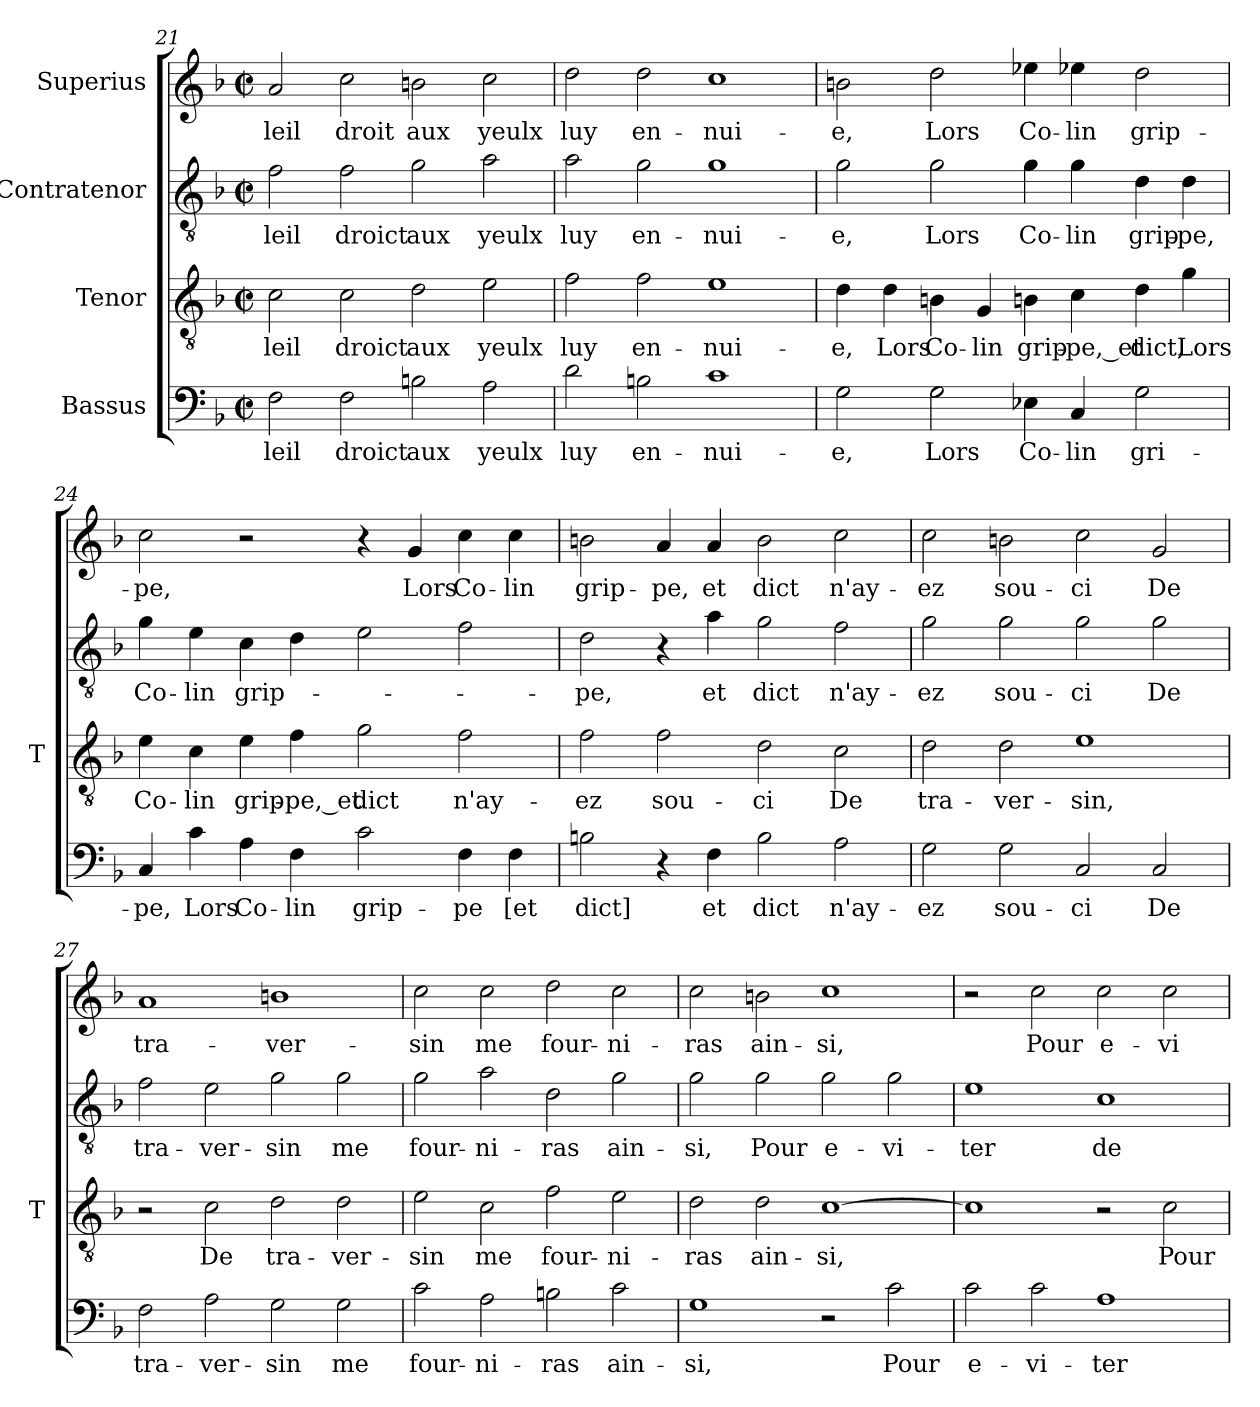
**kern	**text	**kern	**text	**kern	**text	**kern	**text
*part4	*part4	*part3	*part3	*part2	*part2	*part1	*part1
*staff4	*staff4	*staff3	*staff3	*staff2	*staff2	*staff1	*staff1
*I"Bassus	*	*I"Tenor	*	*I"Contratenor	*	*I"Superius	*
*	*	*I'T	*	*	*	*	*
*clefF4	*	*clefGv2	*	*clefGv2	*	*clefG2	*
*k[b-]	*	*k[b-]	*	*k[b-]	*	*k[b-]	*
*F:	*	*F:	*	*F:	*	*F:	*
*M2/2	*	*M2/2	*	*M2/2	*	*M2/2	*
*met(c|)	*	*met(c|)	*	*met(c|)	*	*met(c|)	*
=21	=21	=21	=21	=21	=21	=21	=21
2F	-leil	2c	-leil	2f	-leil	2a	-leil
2F	-droict	2c	-droict	2f	-droict	2cc	-droit
2B	-aux	2d	-aux	2g	-aux	2b	-aux
2A	-yeulx	2e	-yeulx	2a	-yeulx	2cc	-yeulx
=22	=22	=22	=22	=22	=22	=22	=22
2d	-luy	2f	-luy	2a	-luy	2dd	-luy
2B	en-	2f	en-	2g	en-	2dd	en-
1c	nui-	1e	nui-	1g	nui-	1cc	nui-
=23	=23	=23	=23	=23	=23	=23	=23
2G	-e,	4d	-e,	2g	-e,	2b	-e,
.	.	4d	-Lors	.	.	.	.
2G	-Lors	4Bn	Co-	2g	-Lors	2dd	-Lors
.	.	4G	-lin	.	.	.	.
4E-X	Co-	4Bn	grip-	4g	Co-	4ee-X	Co-
4C	-lin	4c	-pe,_et	4g	-lin	4ee-X	-lin
2G	gri-	4d	-dict,	4d	grip-	2dd	grip-
.	.	4g	-Lors	4d	-pe,	.	.
=24	=24	=24	=24	=24	=24	=24	=24
4C	-pe,	4e	Co-	4g	Co-	2cc	-pe,
4c	-Lors	4c	-lin	4e	-lin	.	.
4A	Co-	4e	grip-	4c	grip-	2r	.
4F	-lin	4f	-pe,_et	4d	.	.	.
2c	grip-	2g	-dict	2e	.	4r	.
.	.	.	.	.	.	4g	-Lors
4F	-pe	2f	n'ay-	2f	.	4cc	Co-
4F	-[et	.	.	.	.	4cc	-lin
!!LO:PB:g=z
=25	=25	=25	=25	=25	=25	=25	=25
2B	-dict]	2f	-ez	2d	-pe,	2b	grip-
4r	.	2f	sou-	4r	.	4a	-pe,
4F	-et	.	.	4a	-et	4a	-et
2B	-dict	2d	-ci	2g	-dict	2b	-dict
2A	n'ay-	2c	-De	2f	n'ay-	2cc	n'ay-
=26	=26	=26	=26	=26	=26	=26	=26
2G	-ez	2d	tra-	2g	-ez	2cc	-ez
2G	sou-	2d	ver-	2g	sou-	2bn	sou-
2C	-ci	1e	-sin,	2g	-ci	2cc	-ci
2C	-De	.	.	2g	-De	2g	-De
=27	=27	=27	=27	=27	=27	=27	=27
2F	tra-	2r	.	2f	tra-	1a	tra-
2A	ver-	2c	-De	2e	ver-	.	.
2G	-sin	2d	tra-	2g	-sin	1b	ver-
2G	-me	2d	ver-	2g	-me	.	.
=28	=28	=28	=28	=28	=28	=28	=28
2c	four-	2e	-sin	2g	four-	2cc	-sin
2A	ni-	2c	-me	2a	ni-	2cc	-me
2B	-ras	2f	four-	2d	-ras	2dd	four-
2c	ain-	2e	ni-	2g	ain-	2cc	ni-
=29	=29	=29	=29	=29	=29	=29	=29
1G	-si,	2d	-ras	2g	-si,	2cc	-ras
.	.	2d	ain-	2g	-Pour	2bn	ain-
2r	.	[1c	-si,	2g	e-	1cc	-si,
2c	-Pour	.	.	2g	vi-	.	.
=30	=30	=30	=30	=30	=30	=30	=30
2c	e-	1c]	.	1e	-ter	2r	.
2c	vi-	.	.	.	.	2cc	-Pour
1A	-ter	2r	.	1c	-de	2cc	e-
.	.	2c	-Pour	.	.	2cc	vi-
=	=	=	=	=	=	=	=
*-	*-	*-	*-	*-	*-	*-	*-
